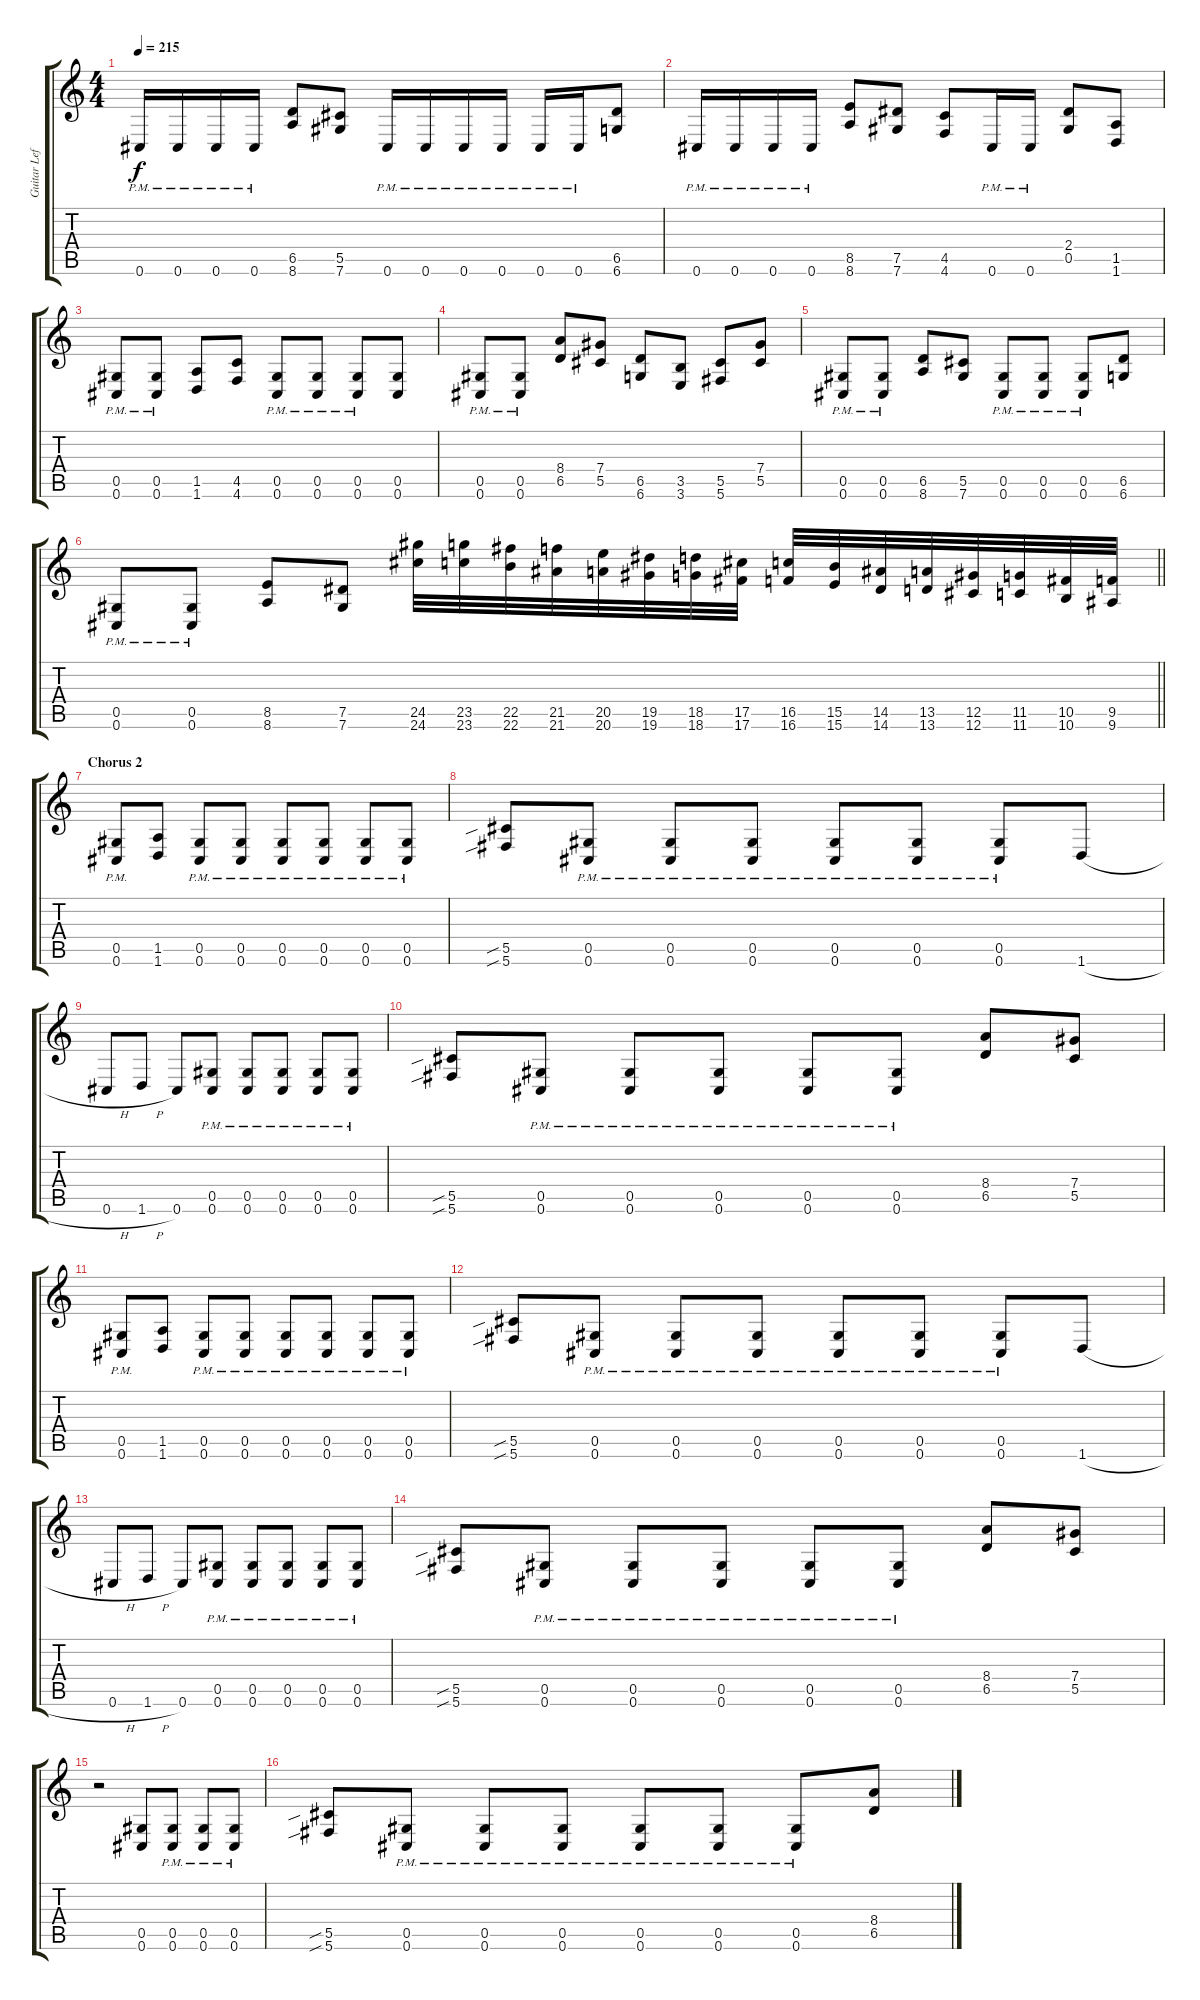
\track ("Guitar Left" "Guitar Lef") {instrument distortionguitar}
\staff {score tabs}
\tuning (Eb4 Bb3 Gb3 Db3 Ab2 Db2) {hide}
\ts (4 4)
\tempo 215
\clef g2
\ks c
0.6{pm}.16{dy f} 0.6{pm}.16 0.6{pm}.16 0.6{pm}.16 (6.5 8.6).8 (5.5 7.6).8 0.6{pm}.16 0.6{pm}.16 0.6{pm}.16 0.6{pm}.16 0.6{pm}.16 0.6{pm}.16 (6.5 6.6).8 |
0.6{pm}.16 0.6{pm}.16 0.6{pm}.16 0.6{pm}.16 (8.5 8.6).8 (7.5 7.6).8 (4.5 4.6).8 0.6{pm}.16 0.6{pm}.16 (2.4 0.5).8 (1.5 1.6).8 |
(0.5{pm} 0.6{pm}).8 (0.5{pm} 0.6{pm}).8 (1.5 1.6).8 (4.5 4.6).8 (0.5{pm} 0.6{pm}).8 (0.5{pm} 0.6{pm}).8 (0.5{pm} 0.6{pm}).8 (0.5 0.6).8 |
(0.5{pm} 0.6{pm}).8 (0.5{pm} 0.6{pm}).8 (8.4 6.5).8 (7.4 5.5).8 (6.5 6.6).8 (3.5 3.6).8 (5.5 5.6).8 (7.4 5.5).8 |
(0.5{pm} 0.6{pm}).8 (0.5{pm} 0.6{pm}).8 (6.5 8.6).8 (5.5 7.6).8 (0.5{pm} 0.6{pm}).8 (0.5{pm} 0.6{pm}).8 (0.5{pm} 0.6{pm}).8 (6.5 6.6).8 |
\barLineRight lightlight
(0.5{pm} 0.6{pm}).8 (0.5{pm} 0.6{pm}).8 (8.5 8.6).8 (7.5 7.6).8 (24.5 24.6).32{instrument guitarharmonics} (23.5 23.6).32 (22.5 22.6).32 (21.5 21.6).32 (20.5 20.6).32 (19.5 19.6).32 (18.5 18.6).32 (17.5 17.6).32 (16.5 16.6).32 (15.5 15.6).32 (14.5 14.6).32 (13.5 13.6).32 (12.5 12.6).32 (11.5 11.6).32 (10.5 10.6).32 (9.5 9.6).32 |
\section ("" "Chorus 2")
(0.5{pm} 0.6{pm}).8{instrument distortionguitar} (1.5 1.6).8 (0.5{pm} 0.6{pm}).8 (0.5{pm} 0.6{pm}).8 (0.5{pm} 0.6{pm}).8 (0.5{pm} 0.6{pm}).8 (0.5{pm} 0.6{pm}).8 (0.5{pm} 0.6{pm}).8 |
(5.5{sib} 5.6{sib}).8 (0.5{pm} 0.6{pm}).8 (0.5{pm} 0.6{pm}).8 (0.5{pm} 0.6{pm}).8 (0.5{pm} 0.6{pm}).8 (0.5{pm} 0.6{pm}).8 (0.5{pm} 0.6{pm}).8 1.6{h}.8 |
0.6{h}.8 1.6{h}.8 0.6.8 (0.5{pm} 0.6{pm}).8 (0.5{pm} 0.6{pm}).8 (0.5{pm} 0.6{pm}).8 (0.5{pm} 0.6{pm}).8 (0.5{pm} 0.6{pm}).8 |
(5.5{sib} 5.6{sib}).8 (0.5{pm} 0.6{pm}).8 (0.5{pm} 0.6{pm}).8 (0.5{pm} 0.6{pm}).8 (0.5{pm} 0.6{pm}).8 (0.5{pm} 0.6{pm}).8 (8.4 6.5).8 (7.4 5.5).8 |
(0.5{pm} 0.6{pm}).8 (1.5 1.6).8 (0.5{pm} 0.6{pm}).8 (0.5{pm} 0.6{pm}).8 (0.5{pm} 0.6{pm}).8 (0.5{pm} 0.6{pm}).8 (0.5{pm} 0.6{pm}).8 (0.5{pm} 0.6{pm}).8 |
(5.5{sib} 5.6{sib}).8 (0.5{pm} 0.6{pm}).8 (0.5{pm} 0.6{pm}).8 (0.5{pm} 0.6{pm}).8 (0.5{pm} 0.6{pm}).8 (0.5{pm} 0.6{pm}).8 (0.5{pm} 0.6{pm}).8 1.6{h}.8 |
0.6{h}.8 1.6{h}.8 0.6.8 (0.5{pm} 0.6{pm}).8 (0.5{pm} 0.6{pm}).8 (0.5{pm} 0.6{pm}).8 (0.5{pm} 0.6{pm}).8 (0.5{pm} 0.6{pm}).8 |
(5.5{sib} 5.6{sib}).8 (0.5{pm} 0.6{pm}).8 (0.5{pm} 0.6{pm}).8 (0.5{pm} 0.6{pm}).8 (0.5{pm} 0.6{pm}).8 (0.5{pm} 0.6{pm}).8 (8.4 6.5).8 (7.4 5.5).8 |
r.2 (0.5 0.6).8 (0.5{pm} 0.6{pm}).8 (0.5{pm} 0.6{pm}).8 (0.5{pm} 0.6{pm}).8 |
(5.5{sib} 5.6{sib}).8 (0.5{pm} 0.6{pm}).8 (0.5{pm} 0.6{pm}).8 (0.5{pm} 0.6{pm}).8 (0.5{pm} 0.6{pm}).8 (0.5{pm} 0.6{pm}).8 (0.5{pm} 0.6{pm}).8 (8.4 6.5).8
